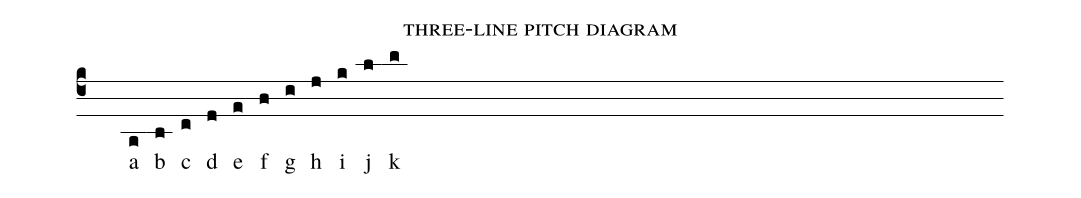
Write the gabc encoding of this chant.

name: three-line pitch diagram;
staff-lines: 3;
%%
( ) a(a) b(b) c(c) d(d) e(e) f(f) g(g) h(h) i(i) j(j) k(k) ( )
